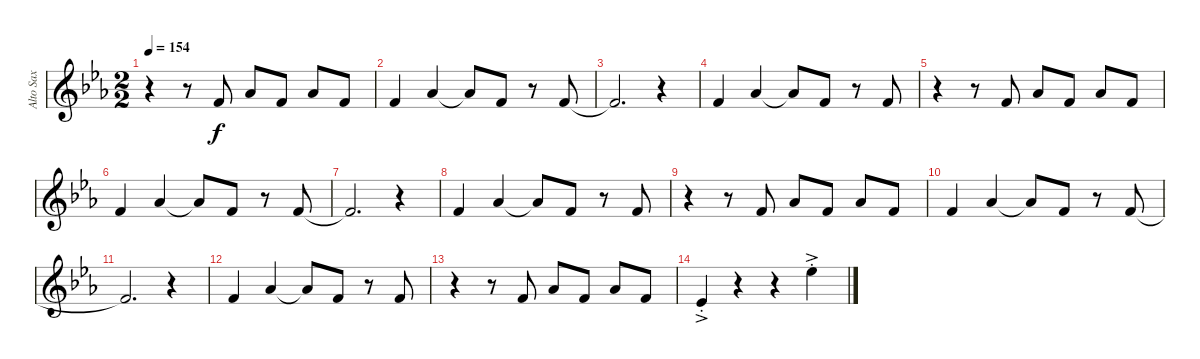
\track ("Alto Sax" "Alto Sax") {instrument altosax}
\staff {score}
\tuning (E4 B3 G3 D3 A2 E2) {hide}
\ts (2 2)
\tempo 154
\clef g2
\ks eb
r.4{dy f} r.8 1.1.8 4.1.8 1.1.8 4.1.8 1.1.8 |
1.1.4 4.1.4 4.1{t}.8 1.1.8 r.8 1.1.8 |
1.1{t}.2{d} r.4 |
1.1.4 4.1.4 4.1{t}.8 1.1.8 r.8 1.1.8 |
r.4 r.8 1.1.8 4.1.8 1.1.8 4.1.8 1.1.8 |
1.1.4 4.1.4 4.1{t}.8 1.1.8 r.8 1.1.8 |
1.1{t}.2{d} r.4 |
1.1.4 4.1.4 4.1{t}.8 1.1.8 r.8 1.1.8 |
r.4 r.8 1.1.8 4.1.8 1.1.8 4.1.8 1.1.8 |
1.1.4 4.1.4 4.1{t}.8 1.1.8 r.8 1.1.8 |
1.1{t}.2{d} r.4 |
1.1.4 4.1.4 4.1{t}.8 1.1.8 r.8 1.1.8 |
r.4 r.8 1.1.8 4.1.8 1.1.8 4.1.8 1.1.8 |
4.2{ac st}.4 r.4 r.4 11.1{ac st}.4
